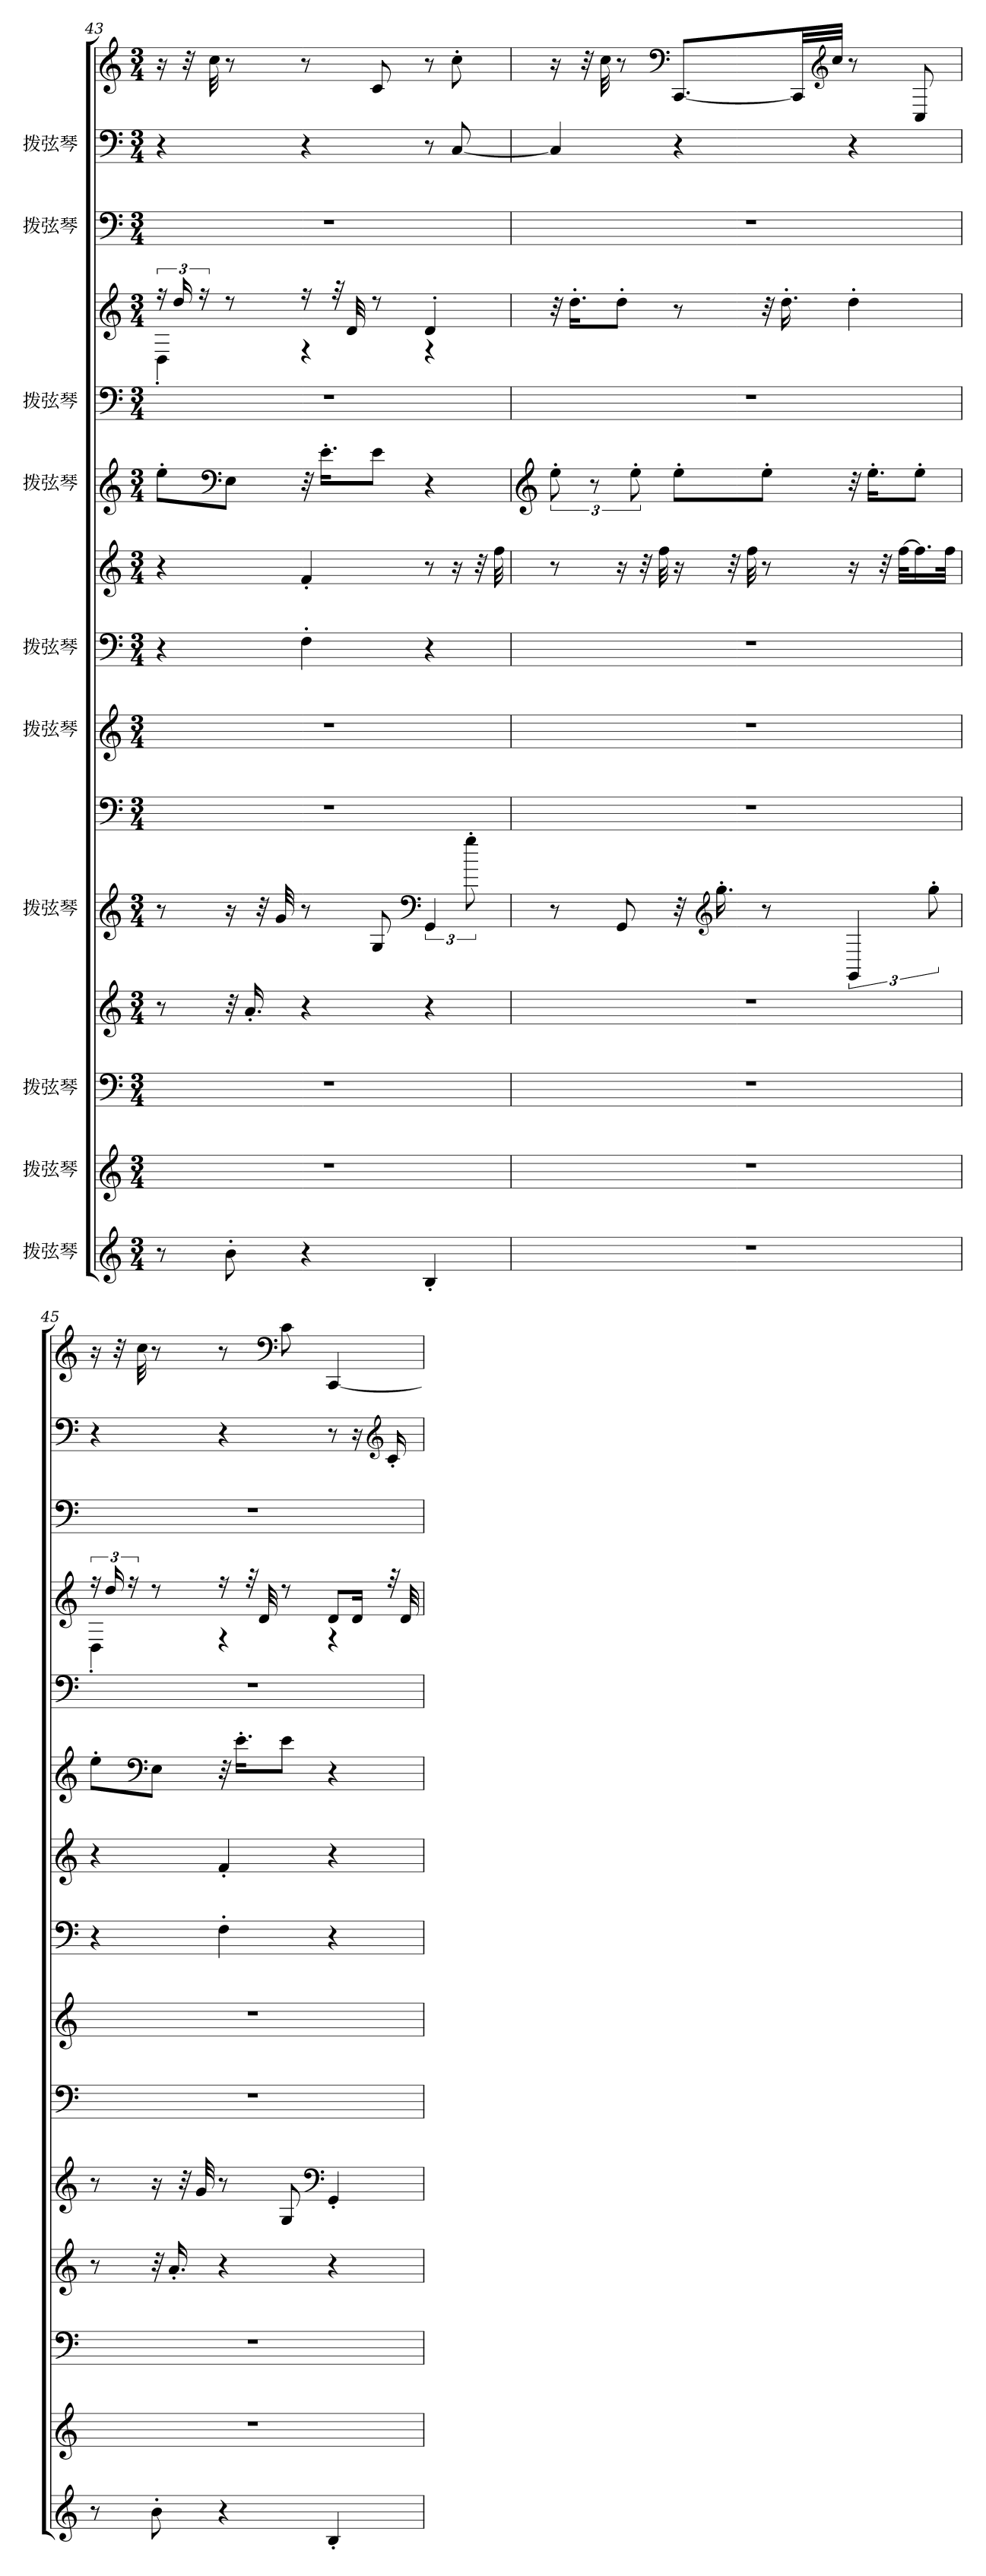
**kern	**kern	**kern	**kern	**kern	**kern	**kern	**kern	**kern	**kern	**kern	**kern	**kern	**kern	**kern
*part10	*part9	*part8	*part8	*part7	*part7	*part6	*part5	*part5	*part4	*part3	*part3	*part2	*part1	*part1
*staff15	*staff14	*staff13	*staff12	*staff11	*staff10	*staff9	*staff8	*staff7	*staff6	*staff5	*staff4	*staff3	*staff2	*staff1
*I"拨弦琴	*I"拨弦琴	*I"拨弦琴	*	*I"拨弦琴	*	*I"拨弦琴	*I"拨弦琴	*	*I"拨弦琴	*I"拨弦琴	*	*I"拨弦琴	*I"拨弦琴	*
*clefG2	*clefG2	*clefF4	*clefG2	*clefG2	*clefF4	*clefG2	*clefF4	*clefG2	*clefG2	*clefF4	*clefG2	*clefF4	*clefF4	*clefG2
*k[]	*k[]	*k[]	*k[]	*k[]	*k[]	*k[]	*k[]	*k[]	*k[]	*k[]	*k[]	*k[]	*k[]	*k[]
*M3/4	*M3/4	*M3/4	*M3/4	*M3/4	*M3/4	*M3/4	*M3/4	*M3/4	*M3/4	*M3/4	*M3/4	*M3/4	*M3/4	*M3/4
=43	=43	=43	=43	=43	=43	=43	=43	=43	=43	=43	=43	=43	=43	=43
*	*	*	*	*	*	*	*	*	*	*	*^	*	*	*
8r	2.r	2.r	8r	8r	2.r	2.r	4r	4r	8ee'\L	2.r	24r	4D'\	2.r	4r	16r
.	.	.	.	.	.	.	.	.	.	.	24dd/	.	.	.	.
.	.	.	.	.	.	.	.	.	.	.	.	.	.	.	32r
.	.	.	.	.	.	.	.	.	.	.	24r	.	.	.	.
.	.	.	.	.	.	.	.	.	.	.	.	.	.	.	32cc\
*	*	*	*	*	*	*	*	*	*clefF4	*	*	*	*	*	*
8b'\	.	.	32r	16r	.	.	.	.	8E\J	.	8r	.	.	.	8r
.	.	.	16.a'/	.	.	.	.	.	.	.	.	.	.	.	.
.	.	.	.	32r	.	.	.	.	.	.	.	.	.	.	.
.	.	.	.	32g/	.	.	.	.	.	.	.	.	.	.	.
4r	.	.	4r	8r	.	.	4F'\	4f'/	32r	.	16r	4r	.	4r	8r
.	.	.	.	.	.	.	.	.	16.e'\KL	.	.	.	.	.	.
.	.	.	.	.	.	.	.	.	.	.	32r	.	.	.	.
.	.	.	.	.	.	.	.	.	.	.	32d/	.	.	.	.
.	.	.	.	8G/	.	.	.	.	8e\J	.	8r	.	.	.	8c/
*	*	*	*	*clefF4	*	*	*	*	*	*	*	*	*	*	*
4B'/	.	.	4r	6GG/	.	.	4r	8r	4r	.	4d'/	4r	.	8r	8r
.	.	.	.	.	.	.	.	16r	.	.	.	.	.	[8C/	8cc'\
.	.	.	.	12gg'\	.	.	.	.	.	.	.	.	.	.	.
.	.	.	.	.	.	.	.	32r	.	.	.	.	.	.	.
.	.	.	.	.	.	.	.	32ff\	.	.	.	.	.	.	.
*	*	*	*	*	*	*	*	*	*	*	*v	*v	*	*	*
!!LO:PB:g=z
=44	=44	=44	=44	=44	=44	=44	=44	=44	=44	=44	=44	=44	=44	=44
*	*	*	*	*	*	*	*	*	*clefG2	*	*	*	*	*
2.r	2.r	2.r	2.r	8r	2.r	2.r	2.r	8r	12ee'\	2.r	32r	2.r	4C/]	16r
.	.	.	.	.	.	.	.	.	.	.	16.dd'\KL	.	.	.
.	.	.	.	.	.	.	.	.	.	.	.	.	.	32r
.	.	.	.	.	.	.	.	.	12r	.	.	.	.	.
.	.	.	.	.	.	.	.	.	.	.	.	.	.	32cc\
.	.	.	.	8GG/	.	.	.	16r	.	.	8dd'\J	.	.	8r
.	.	.	.	.	.	.	.	.	12ee'\	.	.	.	.	.
.	.	.	.	.	.	.	.	32r	.	.	.	.	.	.
.	.	.	.	.	.	.	.	32ff\	.	.	.	.	.	.
*	*	*	*	*	*	*	*	*	*	*	*	*	*	*clefF4
.	.	.	.	32r	.	.	.	16r	8ee'\L	.	8r	.	4r	[8.CC/L
*	*	*	*	*clefG2	*	*	*	*	*	*	*	*	*	*
.	.	.	.	16.gg'\	.	.	.	.	.	.	.	.	.	.
.	.	.	.	.	.	.	.	32r	.	.	.	.	.	.
.	.	.	.	.	.	.	.	32ff\	.	.	.	.	.	.
.	.	.	.	8r	.	.	.	8r	8ee'\J	.	32r	.	.	.
.	.	.	.	.	.	.	.	.	.	.	16.dd'\	.	.	.
.	.	.	.	.	.	.	.	.	.	.	.	.	.	32CC/LL]
*	*	*	*	*	*	*	*	*	*	*	*	*	*	*clefG2
.	.	.	.	.	.	.	.	.	.	.	.	.	.	32cc/JJJ
.	.	.	.	6GG/	.	.	.	16r	32r	.	4dd'\	.	4r	8r
.	.	.	.	.	.	.	.	.	16.ee'\KL	.	.	.	.	.
.	.	.	.	.	.	.	.	32r	.	.	.	.	.	.
.	.	.	.	.	.	.	.	[32ff\KLL	.	.	.	.	.	.
.	.	.	.	.	.	.	.	16.ff\]	8ee'\J	.	.	.	.	8C/
.	.	.	.	12gg'\	.	.	.	.	.	.	.	.	.	.
.	.	.	.	.	.	.	.	32ff\JJk	.	.	.	.	.	.
=45	=45	=45	=45	=45	=45	=45	=45	=45	=45	=45	=45	=45	=45	=45
*	*	*	*	*	*	*	*	*	*	*	*^	*	*	*
8r	2.r	2.r	8r	8r	2.r	2.r	4r	4r	8ee'\L	2.r	24r	4D'\	2.r	4r	16r
.	.	.	.	.	.	.	.	.	.	.	24dd/	.	.	.	.
.	.	.	.	.	.	.	.	.	.	.	.	.	.	.	32r
.	.	.	.	.	.	.	.	.	.	.	24r	.	.	.	.
.	.	.	.	.	.	.	.	.	.	.	.	.	.	.	32cc\
*	*	*	*	*	*	*	*	*	*clefF4	*	*	*	*	*	*
8b'\	.	.	32r	16r	.	.	.	.	8E\J	.	8r	.	.	.	8r
.	.	.	16.a'/	.	.	.	.	.	.	.	.	.	.	.	.
.	.	.	.	32r	.	.	.	.	.	.	.	.	.	.	.
.	.	.	.	32g/	.	.	.	.	.	.	.	.	.	.	.
4r	.	.	4r	8r	.	.	4F'\	4f'/	32r	.	16r	4r	.	4r	8r
.	.	.	.	.	.	.	.	.	16.e'\KL	.	.	.	.	.	.
.	.	.	.	.	.	.	.	.	.	.	32r	.	.	.	.
.	.	.	.	.	.	.	.	.	.	.	32d/	.	.	.	.
*	*	*	*	*	*	*	*	*	*	*	*	*	*	*	*clefF4
.	.	.	.	8G/	.	.	.	.	8e\J	.	8r	.	.	.	8c\
*	*	*	*	*clefF4	*	*	*	*	*	*	*	*	*	*	*
4B'/	.	.	4r	4GG'/	.	.	4r	4r	4r	.	8d/L	4r	.	8r	[4CC/
.	.	.	.	.	.	.	.	.	.	.	16d/Jk	.	.	16r	.
*	*	*	*	*	*	*	*	*	*	*	*	*	*	*clefG2	*
.	.	.	.	.	.	.	.	.	.	.	32r	.	.	16c'/	.
.	.	.	.	.	.	.	.	.	.	.	32d/	.	.	.	.
*	*	*	*	*	*	*	*	*	*	*	*v	*v	*	*	*
=	=	=	=	=	=	=	=	=	=	=	=	=	=	=
*-	*-	*-	*-	*-	*-	*-	*-	*-	*-	*-	*-	*-	*-	*-
